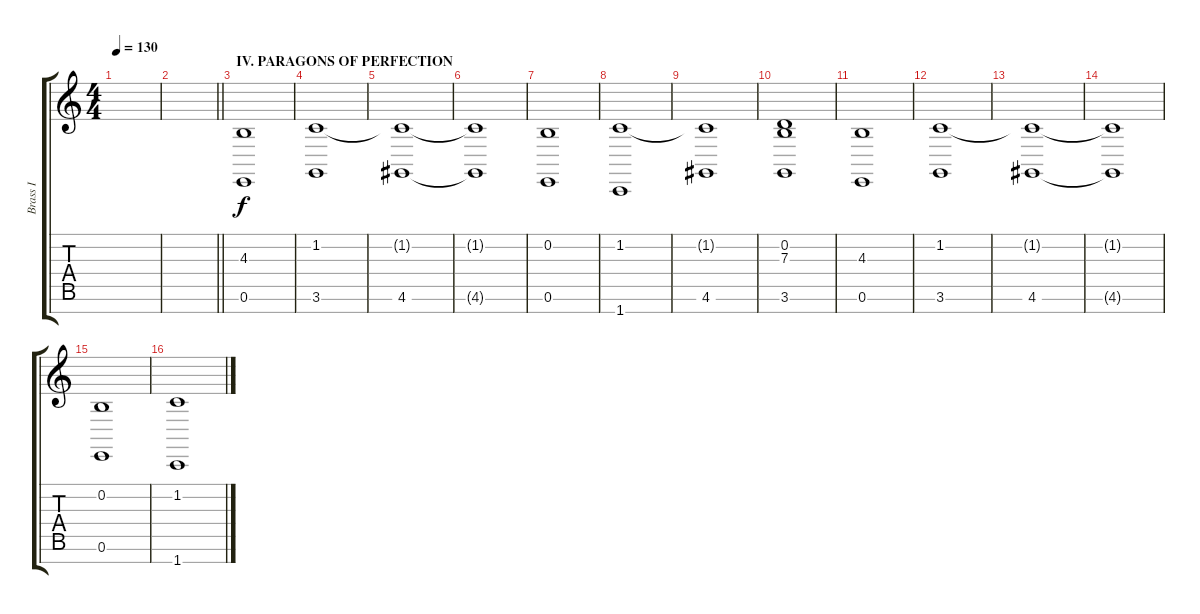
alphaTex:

\track ("Brass I" "Brass I") {instrument frenchhorn}
\staff {score tabs}
\tuning (E4 B3 G3 D3 A2 E2 B1) {hide}
\ts (4 4)
\tempo 130
\clef g2
\ks c
|
\barLineRight lightlight
|
\section ("" "IV. PARAGONS OF PERFECTION")
(4.3 0.6).1{dy f volume 9 instrument choiraahs} |
(1.2 3.6).1 |
(1.2{t} 4.6).1 |
(1.2{t} 4.6{t}).1 |
(0.2 0.6).1 |
(1.2 1.7).1 |
(1.2{t} 4.6).1 |
(0.2 7.3 3.6).1 |
(4.3 0.6).1 |
(1.2 3.6).1 |
(1.2{t} 4.6).1 |
(1.2{t} 4.6{t}).1 |
(0.2 0.6).1 |
(1.2 1.7).1
